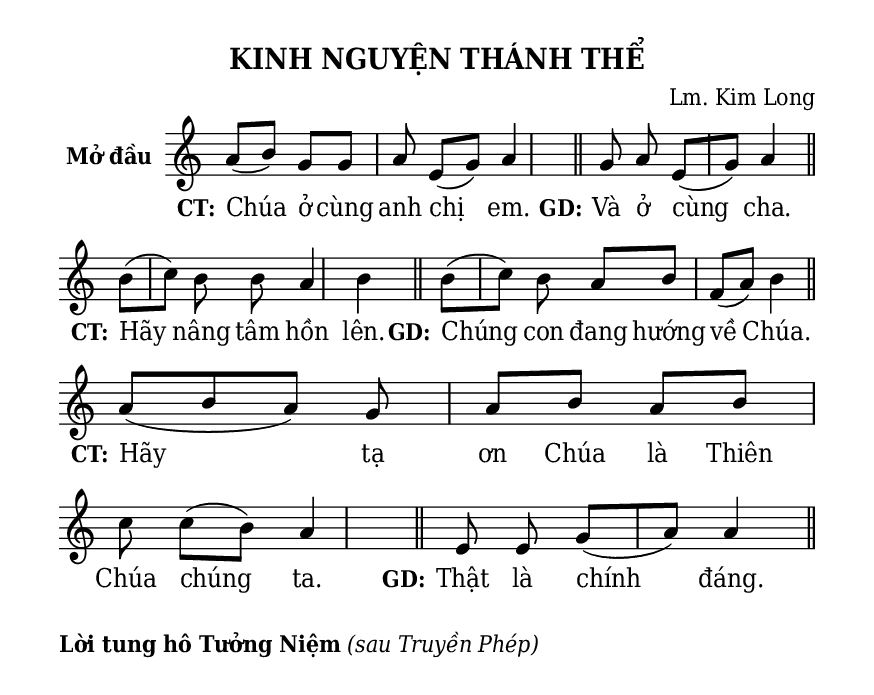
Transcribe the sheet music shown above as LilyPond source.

% Cài đặt chung
\version "2.22.1"
\include "english.ly"

\header {
  subtitle = \markup { \huge \bold "KINH NGUYỆN THÁNH THỂ" }
  composer = "Lm. Kim Long"
  %arranger = " "
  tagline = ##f
}

% Nhạc
nhacMauMot = \relative c'' {
  a8 ([b]) g g a e ([g]) a4 \bar "||"
  g8 a e ([g]) a4 \bar "||" \break
  
  b8 ([c]) b b a4 b \bar "||"
  b8 ([c]) b a b f ([a]) b4 \bar "||" \break
  
  a8 ([b a]) g a b a b c c ([b]) a4 \bar "||"
  e8 e g ([a]) a4 \bar "||"
}

nhacMauHai = \relative c'' {
  
}

nhacMauBa = \relative c' {
  
}

nhacMauBon = \relative c' {
  
}

nhacMauNam = \relative c' {
  
}

% Lời
loiMauMot = \lyricmode {
  \set stanza = "CT:"
  Chúa ở cùng anh chị em.
  \set stanza = " GD:"
  \revert Lyrics.LyricText.font-series
  Và ở cùng cha.
  \set stanza = "CT:"
  Hãy nâng tâm hồn lên.
  \set stanza = "GD:"
  \revert Lyrics.LyricText.font-series
  Chúng con đang hướng về Chúa.
  \set stanza = "CT:"
  Hãy tạ ơn Chúa là Thiên Chúa chúng ta.
  \set stanza = "GD:"
  \revert Lyrics.LyricText.font-series
  Thật là chính đáng.
}

loiMauHai = \lyricmode {
  
}

loiMauBa = \lyricmode {
  
}

loiMauBon = \lyricmode {
  
}

loiMauNam = \lyricmode {
  
}

% Dàn trang
\paper {
  #(set-paper-size "a5")
  top-margin = 10\mm
  bottom-margin = 10\mm
  left-margin = 10\mm
  right-margin = 10\mm
  indent = #0
  #(define fonts
	 (make-pango-font-tree "Deja Vu Serif Condensed"
	 		       "Deja Vu Serif Condensed"
			       "Deja Vu Serif Condensed"
			       (/ 20 20)))
  print-page-number = ##f
}

TongNhip = {
  \key c \major \time 2/4
  \set Timing.beamExceptions = #'()
  \set Timing.baseMoment = #(ly:make-moment 1/4)
}

% Đổi kích thước nốt cho bè phụ
notBePhu =
#(define-music-function (font-size music) (number? ly:music?)
   (for-some-music
     (lambda (m)
       (if (music-is-of-type? m 'rhythmic-event)
           (begin
             (set! (ly:music-property m 'tweaks)
                   (cons `(font-size . ,font-size)
                         (ly:music-property m 'tweaks)))
             #t)
           #f))
     music)
   music)

\score {
  <<
    \new Staff \with {
      \remove "Time_signature_engraver"
      instrumentName = \markup {
        \bold "Mở đầu"
      }
    }
    <<
        \clef treble
        \new Voice = beSop {
          \TongNhip \nhacMauMot
        }
      \new Lyrics \lyricsto beSop \loiMauMot
    >>
  >>
  \layout {
    indent = 18
    \override Lyrics.LyricSpace.minimum-distance = #0.45
    \override Score.BarNumber.break-visibility = ##(#f #f #f)
    \override Score.SpacingSpanner.uniform-stretching = ##t
    \set Score.defaultBarType = ""
    \set Score.barAlways = ##t
  }
}

\markup {
  \bold "Lời tung hô Tưởng Niệm"
  \normal-text \italic "(sau Truyền Phép)"
}

\score {
  <<
    \new Staff \with {
      \remove "Time_signature_engraver"
      instrumentName = \markup {
        \bold "Mẫu 1"
      }
    }
    <<
        \clef treble
        \new Voice = beSop {
          \TongNhip \nhacMauHai
        }
      \new Lyrics \lyricsto beSop \loiMauHai
    >>
  >>
  \layout {
    indent = 30
    \override Lyrics.LyricSpace.minimum-distance = #0.7
    \override Score.BarNumber.break-visibility = ##(#f #f #f)
    \override Score.SpacingSpanner.uniform-stretching = ##t
    \override LyricHyphen.minimum-distance = #0.5
  }
}

\score {
  <<
    \new Staff \with {
      \remove "Time_signature_engraver"
      instrumentName = \markup {
        \bold "Mẫu 2"
      }
    }
    <<
        \clef treble
        \new Voice = beSop {
          \TongNhip \nhacMauBa
        }
      \new Lyrics \lyricsto beSop \loiMauBa
    >>
  >>
  \layout {
    indent = 30
    \override Lyrics.LyricSpace.minimum-distance = #0.7
    \override Score.BarNumber.break-visibility = ##(#f #f #f)
    \override Score.SpacingSpanner.uniform-stretching = ##t
    \override LyricHyphen.minimum-distance = #0.5
  }
}

\score {
  <<
    \new Staff \with {
      \remove "Time_signature_engraver"
      instrumentName = \markup {
        \bold "Mẫu 3"
      }
    }
    <<
        \clef treble
        \new Voice = beSop {
          \TongNhip \nhacMauBon
        }
      \new Lyrics \lyricsto beSop \loiMauBon
    >>
  >>
  \layout {
    indent = 40
    \override Lyrics.LyricSpace.minimum-distance = #0.7
    \override Score.BarNumber.break-visibility = ##(#f #f #f)
    \override Score.SpacingSpanner.uniform-stretching = ##t
    \override LyricHyphen.minimum-distance = #0.5
  }
}

\score {
  <<
    \new Staff \with {
      \remove "Time_signature_engraver"
      instrumentName = \markup {
        \bold "Kết KNTT"
      }
    }
    <<
        \clef treble
        \new Voice = beSop {
          \TongNhip \nhacMauNam
        }
      \new Lyrics \lyricsto beSop \loiMauNam
    >>
  >>
  \layout {
    indent = 40
    \override Lyrics.LyricSpace.minimum-distance = #0.7
    \override Score.BarNumber.break-visibility = ##(#f #f #f)
    \override Score.SpacingSpanner.uniform-stretching = ##t
    \override LyricHyphen.minimum-distance = #0.5
  }
}
